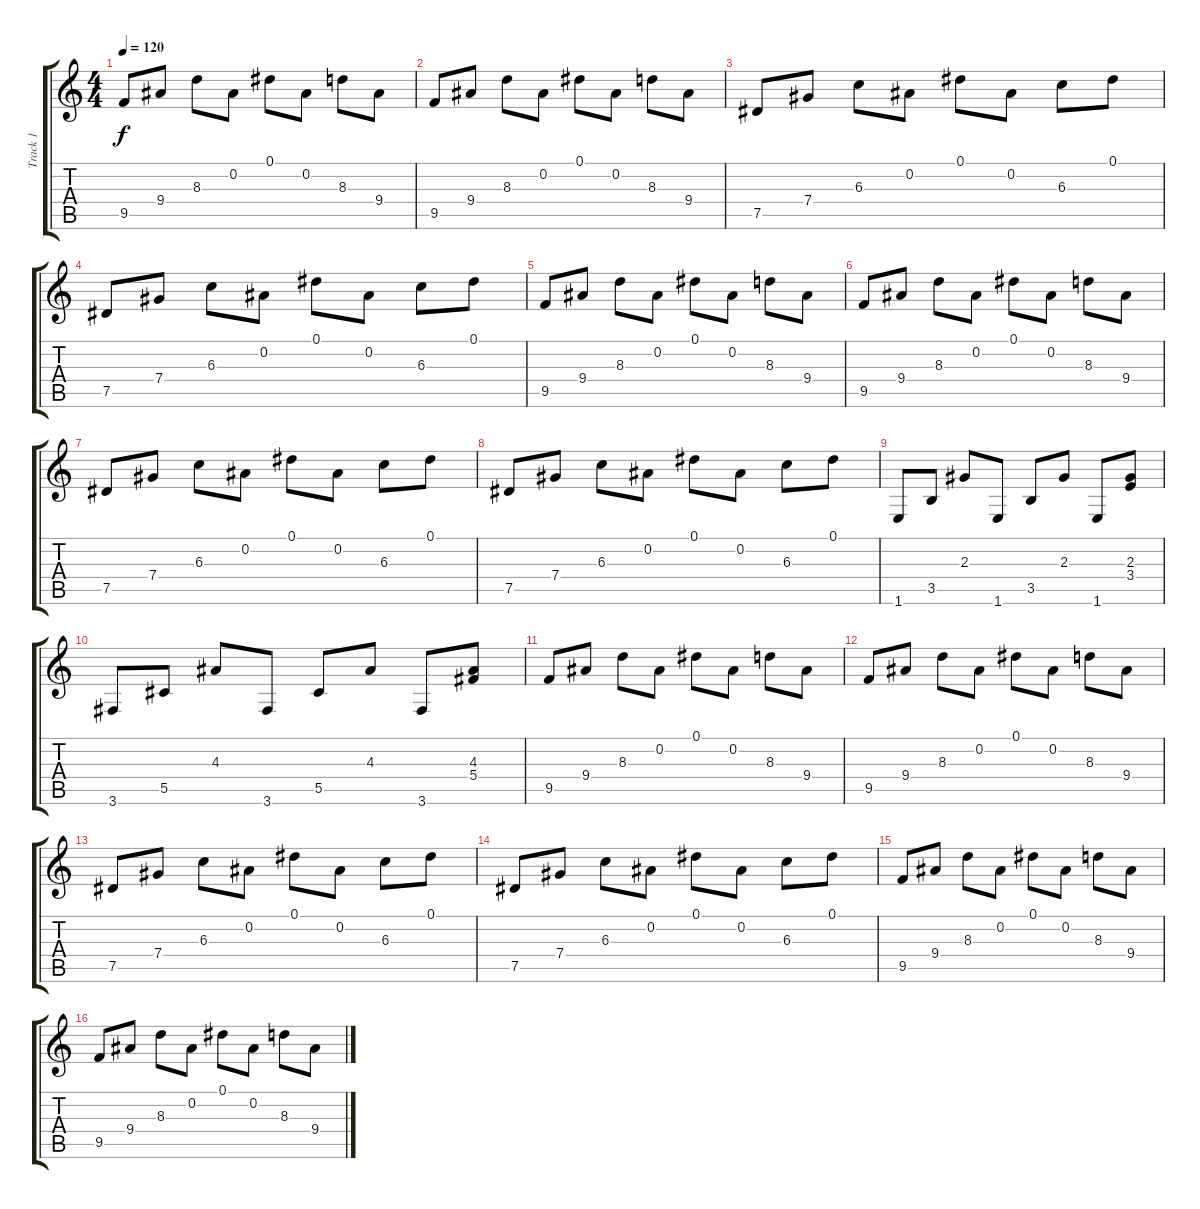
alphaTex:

\track ("Track 1" "Track 1") {instrument acousticguitarnylon}
\staff {score tabs}
\tuning (Eb4 Bb3 Gb3 Db3 Ab2 Eb2) {hide}
\ts (4 4)
\tempo 120
\clef g2
\ks c
9.5.8{dy f instrument acousticguitarnylon} 9.4.8 8.3.8 0.2.8 0.1.8 0.2.8 8.3.8 9.4.8 |
9.5.8 9.4.8 8.3.8 0.2.8 0.1.8 0.2.8 8.3.8 9.4.8 |
7.5.8 7.4.8 6.3.8 0.2.8 0.1.8 0.2.8 6.3.8 0.1.8 |
7.5.8 7.4.8 6.3.8 0.2.8 0.1.8 0.2.8 6.3.8 0.1.8 |
9.5.8 9.4.8 8.3.8 0.2.8 0.1.8 0.2.8 8.3.8 9.4.8 |
9.5.8 9.4.8 8.3.8 0.2.8 0.1.8 0.2.8 8.3.8 9.4.8 |
7.5.8 7.4.8 6.3.8 0.2.8 0.1.8 0.2.8 6.3.8 0.1.8 |
7.5.8 7.4.8 6.3.8 0.2.8 0.1.8 0.2.8 6.3.8 0.1.8 |
1.6.8 3.5.8 2.3.8 1.6.8 3.5.8 2.3.8 1.6.8 (2.3 3.4).8 |
3.6.8 5.5.8 4.3.8 3.6.8 5.5.8 4.3.8 3.6.8 (4.3 5.4).8 |
9.5.8 9.4.8 8.3.8 0.2.8 0.1.8 0.2.8 8.3.8 9.4.8 |
9.5.8 9.4.8 8.3.8 0.2.8 0.1.8 0.2.8 8.3.8 9.4.8 |
\ks aminor
7.5.8 7.4.8 6.3.8 0.2.8 0.1.8 0.2.8 6.3.8 0.1.8 |
7.5.8 7.4.8 6.3.8 0.2.8 0.1.8 0.2.8 6.3.8 0.1.8 |
\ks c
9.5.8 9.4.8 8.3.8 0.2.8 0.1.8 0.2.8 8.3.8 9.4.8 |
9.5.8 9.4.8 8.3.8 0.2.8 0.1.8 0.2.8 8.3.8 9.4.8
